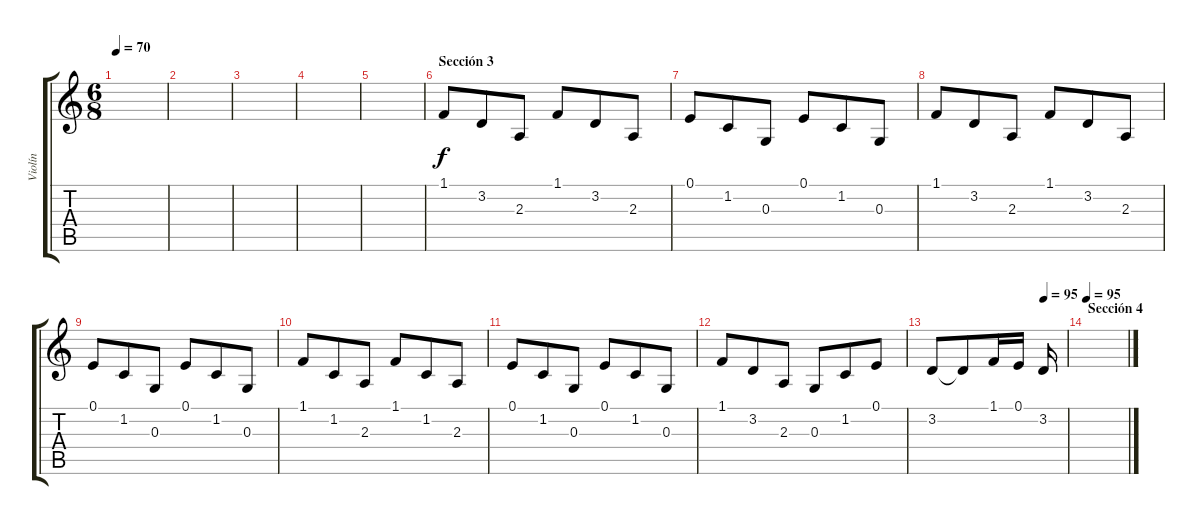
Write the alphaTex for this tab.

\track ("Violín" "Violín") {instrument violin}
\staff {score tabs}
\tuning (E4 B3 G3 D3 A2 E2) {hide}
\ts (6 8)
\tempo 70
\clef g2
\ks c
|
|
|
|
|
\section ("" "Sección 3")
1.1.8 3.2.8 2.3.8 1.1.8 3.2.8 2.3.8 |
0.1.8 1.2.8 0.3.8 0.1.8 1.2.8 0.3.8 |
1.1.8 3.2.8 2.3.8 1.1.8 3.2.8 2.3.8 |
0.1.8 1.2.8 0.3.8 0.1.8 1.2.8 0.3.8 |
1.1.8 1.2.8 2.3.8 1.1.8 1.2.8 2.3.8 |
0.1.8 1.2.8 0.3.8 0.1.8 1.2.8 0.3.8 |
1.1.8 3.2.8 2.3.8 0.3.8 1.2.8 0.1.8 |
\tempo (95 0.8333333333333334)
3.2.8 3.2{t}.8 1.1.16 0.1.16 3.2.16 |
\section ("" "Sección 4")
\tempo 95
